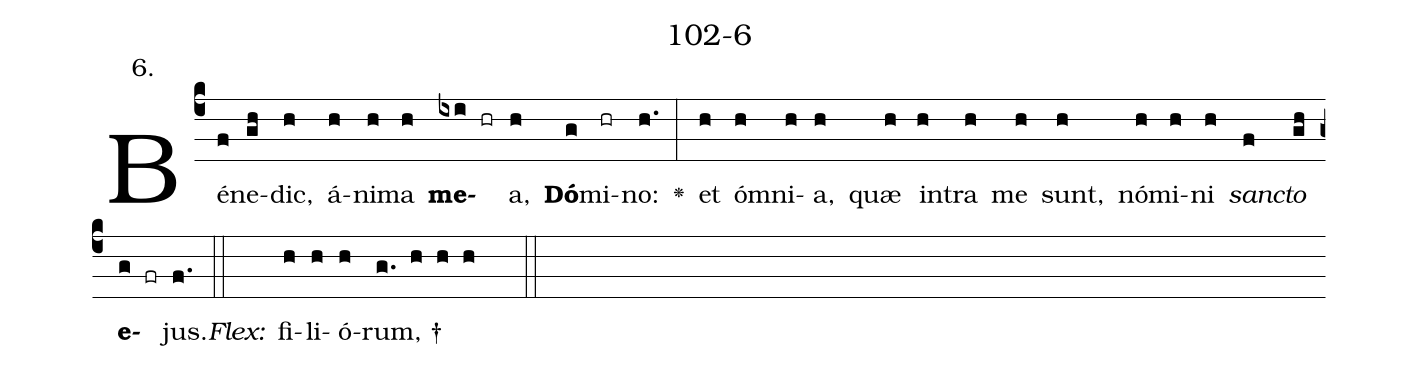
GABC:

name: 102-6;
annotation: 6.;
%%
(c4)Bé(f)ne(gh)dic,(h) á(h)ni(h)ma(h) <b>me</b>(ixi hr)a,(h) <b>Dó</b>(g)mi(hr)no:(h.) <v>\greheightstar</v>(:) et(h) óm(h)ni(h)a,(h) quæ(h) in(h)tra(h) me(h) sunt,(h) nó(h)mi(h)ni(h) <i>sanc</i>(f)<i>to</i>(gh) <b>e</b>(g fr)jus.(f.) (::)
<i>Flex:</i>()  fi(h)li(h)ó(h)rum, †(g. h h h  ::)

%E(h) u(h) o(f) u(gh) a(g) e.(f.) (::)
